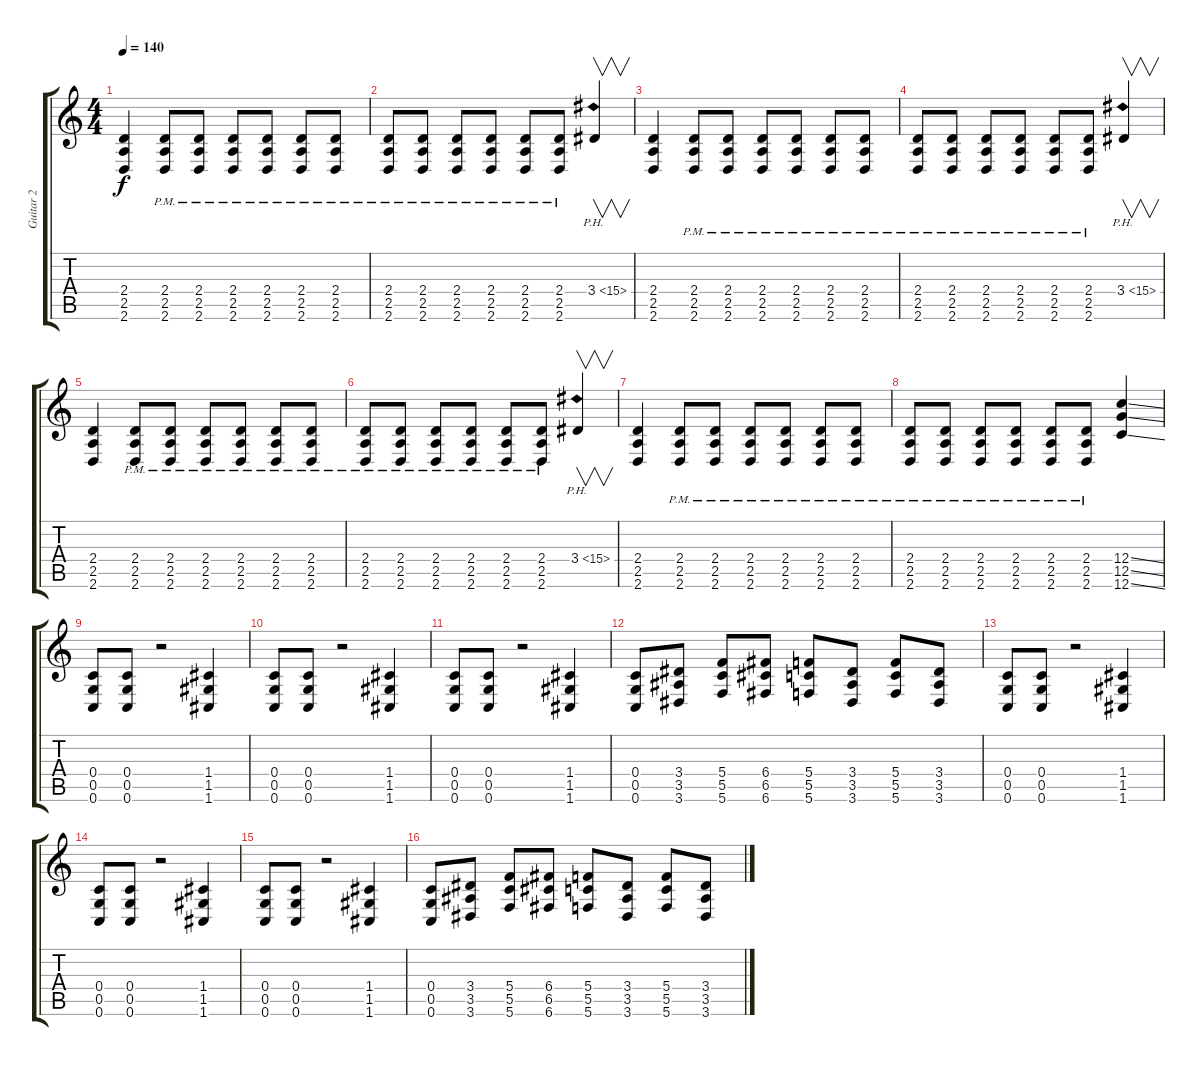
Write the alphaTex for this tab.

\track ("Guitar 2" "Guitar 2") {instrument distortionguitar}
\staff {score tabs}
\tuning (D4 A3 F3 C3 G2 C2) {hide}
\ts (4 4)
\tempo 140
\clef g2
\ks c
(2.4 2.5 2.6).4{dy f} (2.4{pm} 2.5{pm} 2.6{pm}).8 (2.4{pm} 2.5{pm} 2.6{pm}).8 (2.4{pm} 2.5{pm} 2.6{pm}).8 (2.4{pm} 2.5{pm} 2.6{pm}).8 (2.4{pm} 2.5{pm} 2.6{pm}).8 (2.4{pm} 2.5{pm} 2.6{pm}).8 |
(2.4{pm} 2.5{pm} 2.6{pm}).8 (2.4{pm} 2.5{pm} 2.6{pm}).8 (2.4{pm} 2.5{pm} 2.6{pm}).8 (2.4{pm} 2.5{pm} 2.6{pm}).8 (2.4{pm} 2.5{pm} 2.6{pm}).8 (2.4{pm} 2.5{pm} 2.6{pm}).8 3.4{ph 12}.4{v} |
(2.4 2.5 2.6).4 (2.4{pm} 2.5{pm} 2.6{pm}).8 (2.4{pm} 2.5{pm} 2.6{pm}).8 (2.4{pm} 2.5{pm} 2.6{pm}).8 (2.4{pm} 2.5{pm} 2.6{pm}).8 (2.4{pm} 2.5{pm} 2.6{pm}).8 (2.4{pm} 2.5{pm} 2.6{pm}).8 |
(2.4{pm} 2.5{pm} 2.6{pm}).8 (2.4{pm} 2.5{pm} 2.6{pm}).8 (2.4{pm} 2.5{pm} 2.6{pm}).8 (2.4{pm} 2.5{pm} 2.6{pm}).8 (2.4{pm} 2.5{pm} 2.6{pm}).8 (2.4{pm} 2.5{pm} 2.6{pm}).8 3.4{ph 12}.4{v} |
(2.4 2.5 2.6).4 (2.4{pm} 2.5{pm} 2.6{pm}).8 (2.4{pm} 2.5{pm} 2.6{pm}).8 (2.4{pm} 2.5{pm} 2.6{pm}).8 (2.4{pm} 2.5{pm} 2.6{pm}).8 (2.4{pm} 2.5{pm} 2.6{pm}).8 (2.4{pm} 2.5{pm} 2.6{pm}).8 |
(2.4{pm} 2.5{pm} 2.6{pm}).8 (2.4{pm} 2.5{pm} 2.6{pm}).8 (2.4{pm} 2.5{pm} 2.6{pm}).8 (2.4{pm} 2.5{pm} 2.6{pm}).8 (2.4{pm} 2.5{pm} 2.6{pm}).8 (2.4{pm} 2.5{pm} 2.6{pm}).8 3.4{ph 12}.4{v} |
(2.4 2.5 2.6).4 (2.4{pm} 2.5{pm} 2.6{pm}).8 (2.4{pm} 2.5{pm} 2.6{pm}).8 (2.4{pm} 2.5{pm} 2.6{pm}).8 (2.4{pm} 2.5{pm} 2.6{pm}).8 (2.4{pm} 2.5{pm} 2.6{pm}).8 (2.4{pm} 2.5{pm} 2.6{pm}).8 |
(2.4{pm} 2.5{pm} 2.6{pm}).8 (2.4{pm} 2.5{pm} 2.6{pm}).8 (2.4{pm} 2.5{pm} 2.6{pm}).8 (2.4{pm} 2.5{pm} 2.6{pm}).8 (2.4{pm} 2.5{pm} 2.6{pm}).8 (2.4{pm} 2.5{pm} 2.6{pm}).8 (12.4{ss} 12.5{ss} 12.6{ss}).4 |
(0.4 0.5 0.6).8 (0.4 0.5 0.6).8 r.2 (1.4 1.5 1.6).4 |
(0.4 0.5 0.6).8 (0.4 0.5 0.6).8 r.2 (1.4 1.5 1.6).4 |
(0.4 0.5 0.6).8 (0.4 0.5 0.6).8 r.2 (1.4 1.5 1.6).4 |
(0.4 0.5 0.6).8 (3.4 3.5 3.6).8 (5.4 5.5 5.6).8 (6.4 6.5 6.6).8 (5.4 5.5 5.6).8 (3.4 3.5 3.6).8 (5.4 5.5 5.6).8 (3.4 3.5 3.6).8 |
(0.4 0.5 0.6).8 (0.4 0.5 0.6).8 r.2 (1.4 1.5 1.6).4 |
(0.4 0.5 0.6).8 (0.4 0.5 0.6).8 r.2 (1.4 1.5 1.6).4 |
(0.4 0.5 0.6).8 (0.4 0.5 0.6).8 r.2 (1.4 1.5 1.6).4 |
(0.4 0.5 0.6).8 (3.4 3.5 3.6).8 (5.4 5.5 5.6).8 (6.4 6.5 6.6).8 (5.4 5.5 5.6).8 (3.4 3.5 3.6).8 (5.4 5.5 5.6).8 (3.4 3.5 3.6).8
